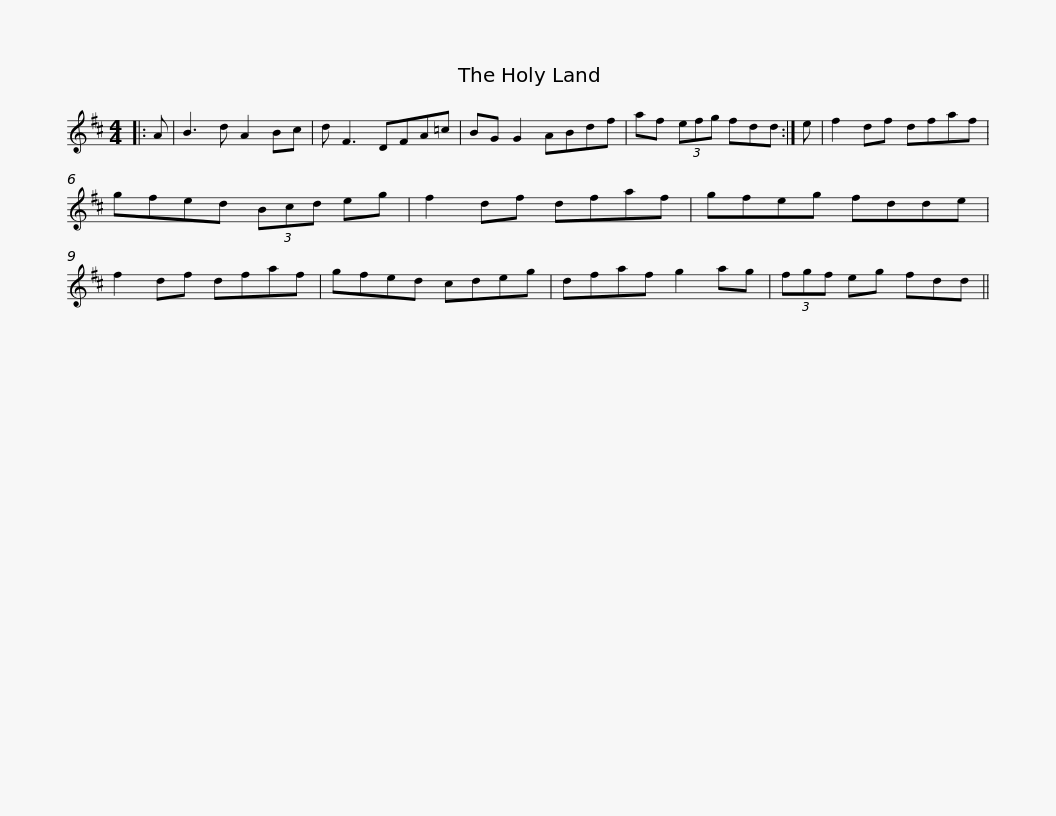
X:1
L:1/8
M:4/4
I:linebreak $
K:D
V:1 treble
V:1
|: A | B3 d A2 Bc | d F3 DFA=c | BG G2 ABdf | af (3efg fdd :| %5
 e | f2 df dfaf |$ gfed (3Bcd eg | f2 df dfaf | gfeg fdde | %10
 f2 df dfaf | gfed cdeg | dfaf g2 ag |$ (3fgf eg fdd || %14
